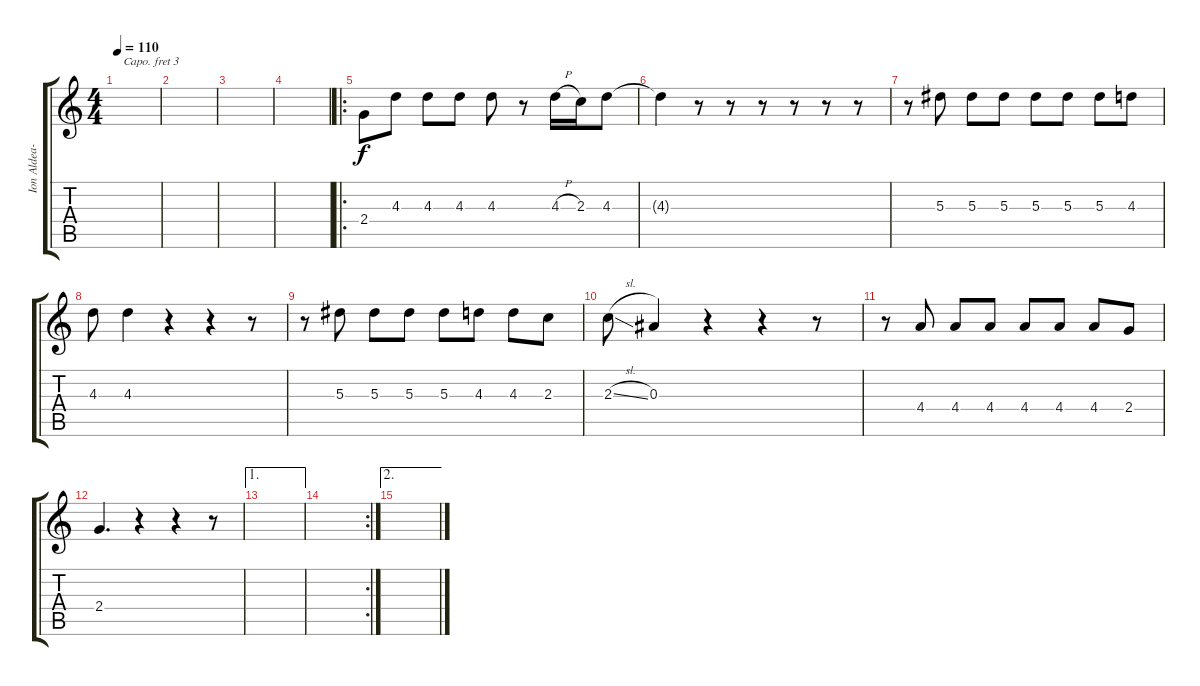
\track ("Ion Aldea-Teodorovici" "Ion Aldea-") {instrument electricguitarjazz}
\staff {score tabs}
\capo 3
\tuning (E4 B3 G3 D3 A2 E2) {hide}
\ts (4 4)
\tempo 110
\clef g2
\ks c
|
|
|
|
\ro
2.4.8 4.3.8 4.3.8 4.3.8 4.3.8 r.8 4.3{h}.16 2.3.16 4.3.8 |
4.3{t}.4 r.8 r.8 r.8 r.8 r.8 r.8 |
r.8 5.3.8 5.3.8 5.3.8 5.3.8 5.3.8 5.3.8 4.3.8 |
4.3.8 4.3.4 r.4 r.4 r.8 |
r.8 5.3.8 5.3.8 5.3.8 5.3.8 4.3.8 4.3.8 2.3.8 |
2.3{sl}.8 0.3.4 r.4 r.4 r.8 |
r.8 4.4.8 4.4.8 4.4.8 4.4.8 4.4.8 4.4.8 2.4.8 |
2.4.4{d} r.4 r.4 r.8 |
\ae 1
|
\rc 2
|
\ae 2
